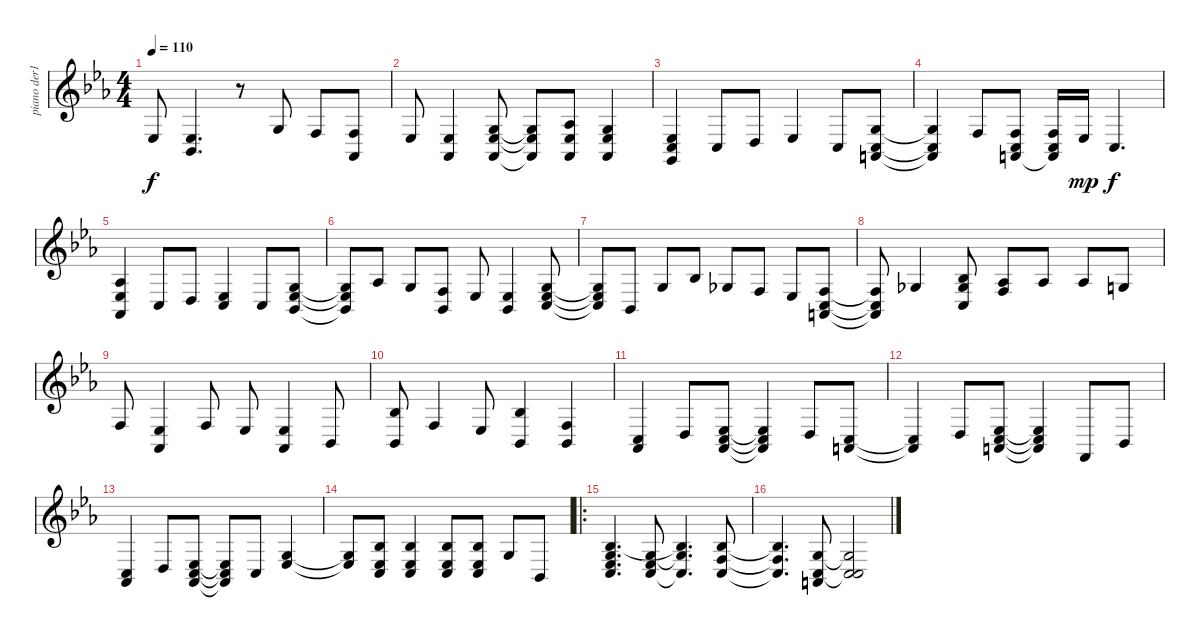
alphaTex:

\track ("piano der1" "piano der1") {instrument acousticgrandpiano}
\staff {score}
\tuning (E4 B3 G3 D3 A2 E2) {hide}
\ts (4 4)
\tempo 110
\clef g2
\ks eb
1.4.8{dy f} (1.4 1.5).4{d} r.8 0.3.8 3.4.8 (3.4 4.6).8 |
1.4.8 (6.5 4.6).4 (0.3 6.5 4.6).8 (0.3{t} 6.5{t} 4.6{t}).8 (6.4 6.5 4.6).8 (5.4 6.5 4.6).4 |
(1.4 3.5 3.6).4 3.5.8 0.4.8 1.4.4 3.5.8 (0.3 3.5 5.6).8 |
(0.3{t} 3.5{t} 5.6{t}).4 3.4.8 (3.4 3.5 5.6).8 (3.4 3.5 5.6{t}).16 1.4.16{dy mp} 3.5.4{d dy f} |
(6.4 6.5 4.6).4 3.5.8 0.4.8 (1.4 3.5).4 3.5.8 (0.3 1.4 1.5).8 |
(0.3{t} 1.4{t} 1.5{t}).8 1.3.8 0.3.8 (3.4 1.5).8 1.4.8 (1.4 1.5).4 (0.3 1.4 3.5).8 |
(0.3{t} 1.4{t} 3.5{t}).8 1.5.8 0.3.8 3.3.8 4.4.8 3.4.8 1.4.8 (3.4 3.5 5.6).8 |
(3.4{t} 3.5{t} 5.6{t}).8 4.4.4 (3.3 4.4 3.5).8 (1.3 3.4).8 1.3.8 1.3.8 0.3.8 |
3.4.8 (6.5 4.6).4 3.4.8 1.4.8 (1.4 4.6).4 1.5.8 |
(3.3 1.5).8 3.4.4 1.4.8 (3.3 1.5).4 (3.4 1.5).4 |
(3.5 4.6).4 0.4.8 (1.4 3.5 4.6).8 (1.4{t} 3.5{t} 4.6{t}).4 0.4.8 (0.5 8.6).8 |
(0.5{t} 8.6{t}).4 0.4.8 (1.4 3.5 5.6).8 (1.4{t} 3.5{t} 5.6{t}).4 1.6.8 1.5.8 |
(3.5 4.6).4 0.4.8 (1.4 3.5 4.6).8 (1.4{t} 3.5{t} 4.6{t}).8 3.5.8 (0.3 1.4).4 |
(0.3{t} 1.4{t}).8 (3.3 1.4 3.5).8 (3.3 1.4 3.5).4 (3.3 1.4 3.5).8 (3.3 1.4 3.5).8 0.3.8 1.5.8 |
\ro
(0.3 8.4 6.5 8.6).4{d} (0.3 6.5 8.6).8 (0.3{t} 8.4{t} 8.6{t}).4{d} (3.3 3.4 3.5).8 |
(3.3{t} 3.4{t} 3.5{t}).4{d} (0.3 3.5 5.6).8 (0.3{t} 3.5{t} 8.6).2
